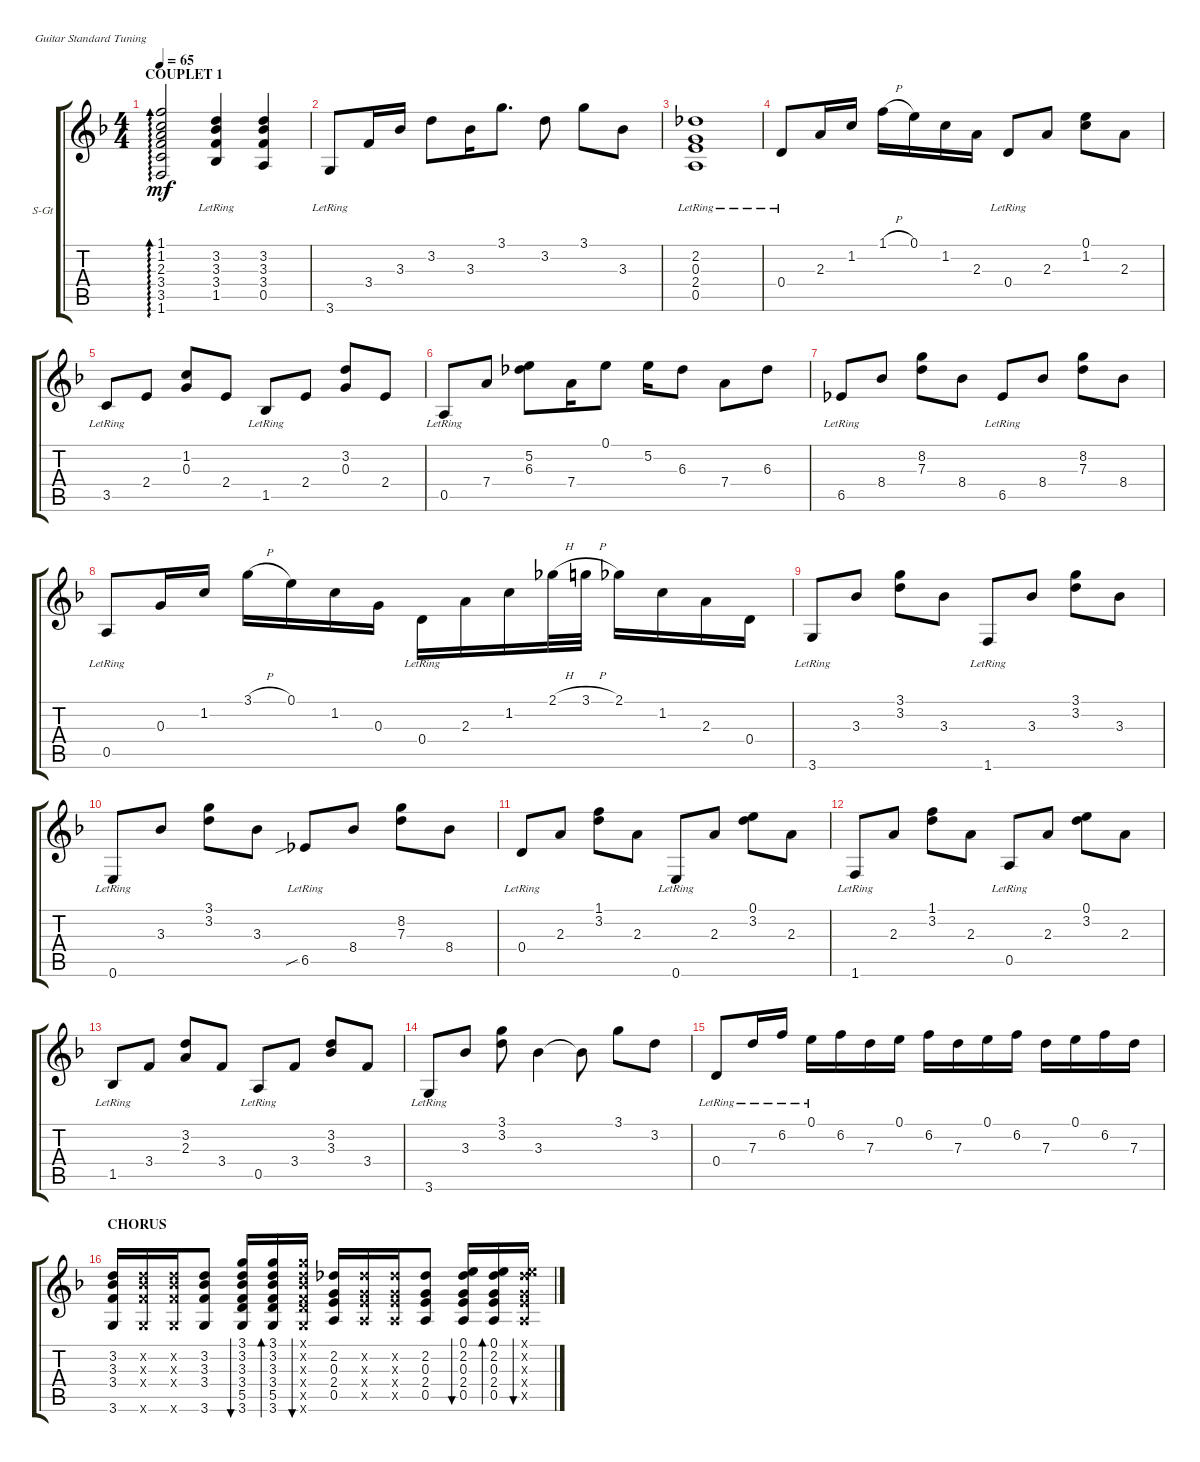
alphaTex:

\defaultSystemsLayout 4
\bracketExtendMode groupsimilarinstruments
\firstSystemTrackNameOrientation horizontal
\otherSystemsTrackNameOrientation horizontal
\track ("Steel Guitar" "S-Gt") {instrument acousticguitarsteel}
\staff {score tabs}
\tuning (E4 B3 G3 D3 A2 E2)
\ts (4 4)
\section ("" "COUPLET 1")
\tempo 65
\clef g2
\ks f
(1.6 3.5 3.4 2.3 1.2 1.1).2{ad 0 dy mf instrument acousticguitarsteel} (1.5{lr} 3.4 3.3 3.2).4 (0.5 3.4 3.3 3.2).4 |
3.6{lr}.8 3.4.16 3.3.16 3.2.8 3.3.16 3.1.8{d} 3.2.8 3.1.8 3.3.8 |
(0.5{lr} 2.4 0.3 2.2).1 |
0.4{lr}.8 2.3.16 1.2.16 1.1{h}.16 0.1.16 1.2.16 2.3.16 0.4{lr}.8 2.3.8 (1.2 0.1).8 2.3.8 |
3.5{lr}.8 2.4.8 (0.3 1.2).8 2.4.8 1.5{lr}.8 2.4.8 (0.3 3.2).8 2.4.8 |
0.5{lr}.8 7.4.8 (6.3 5.2).8 7.4.16 0.1.8 5.2.16 6.3.8 7.4.8 6.3.8 |
6.5{lr}.8 8.4.8 (7.3 8.2).8 8.4.8 6.5{lr}.8 8.4.8 (7.3 8.2).8 8.4.8 |
0.5{lr}.8 0.3.16 1.2.16 3.1{h}.16 0.1.16 1.2.16 0.3.16 0.4{lr}.16 2.3.16 1.2.16 2.1{h}.32 3.1{h}.32 2.1.16 1.2.16 2.3.16 0.4.16 |
3.6{lr}.8 3.3.8 (3.2 3.1).8 3.3.8 1.6{lr}.8 3.3.8 (3.2 3.1).8 3.3.8 |
0.6{lr}.8 3.3.8 (3.2 3.1).8 3.3.8 6.5{sib lr}.8 8.4.8 (7.3 8.2).8 8.4.8 |
0.4{lr}.8 2.3.8 (3.2 1.1).8 2.3.8 0.6{lr}.8 2.3.8 (3.2 0.1).8 2.3.8 |
1.6{lr}.8 2.3.8 (3.2 1.1).8 2.3.8 0.5{lr}.8 2.3.8 (3.2 0.1).8 2.3.8 |
1.5{lr}.8 3.4.8 (2.3 3.2).8 3.4.8 0.5{lr}.8 3.4.8 (3.3 3.2).8 3.4.8 |
3.6{lr}.8 3.3.8 (3.2 3.1).8 3.3.4 3.3{t}.8 3.1.8 3.2.8 |
0.4{lr}.8 7.3{lr}.16 6.2{lr}.16 0.1{lr}.16 6.2.16 7.3.16 0.1.16 6.2.16 7.3.16 0.1.16 6.2.16 7.3.16 0.1.16 6.2.16 7.3.16 |
\section ("" "CHORUS")
(3.6 3.4 3.3 3.2).16 (3.6{x} 3.4{x} 3.3{x} 3.2{x}).16 (3.6{x} 3.4{x} 3.3{x} 3.2{x}).16 (3.6 3.4 3.3 3.2).8 (3.6 5.5 3.4 3.3 3.2 3.1).16{bu 30} (3.6 5.5 3.4 3.3 3.2 3.1).16{bd 30} (3.6{x} 5.5{x} 3.4{x} 3.3{x} 3.2{x} 3.1{x}).16{bu 30} (2.4 0.3 2.2 0.5).16 (2.4{x} 0.3{x} 2.2{x} 0.5{x}).16 (2.4{x} 0.3{x} 2.2{x} 0.5{x}).16 (2.4 0.3 2.2 0.5).8 (0.5 2.4 0.3 2.2 0.1).16{bu 30} (0.5 2.4 0.3 2.2 0.1).16{bd 30} (0.5{x} 2.4{x} 0.3{x} 2.2{x} 0.1{x}).16{bu 30}
